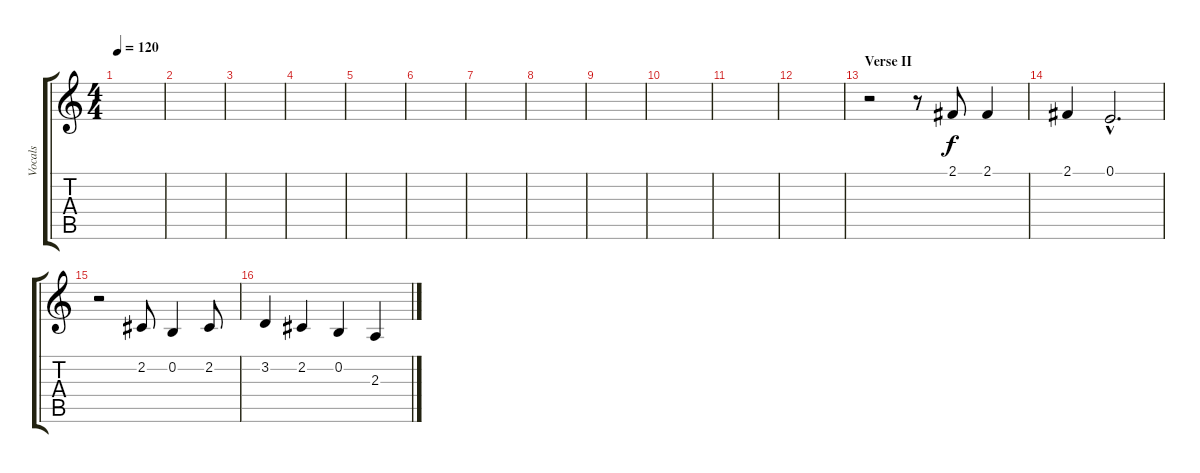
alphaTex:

\track ("Vocals" "Vocals") {instrument synthbrass1}
\staff {score tabs}
\tuning (E4 B3 G3 D3 A2 E2) {hide}
\ts (4 4)
\tempo 120
\clef g2
\ks c
|
|
|
|
|
|
|
|
|
|
|
|
\section ("" "Verse II")
r.2{volume 16} r.8 2.1.8 2.1.4 |
2.1.4 0.1{hac}.2{d} |
r.2 2.2.8 0.2.4 2.2.8 |
3.2.4 2.2.4 0.2.4 2.3.4
